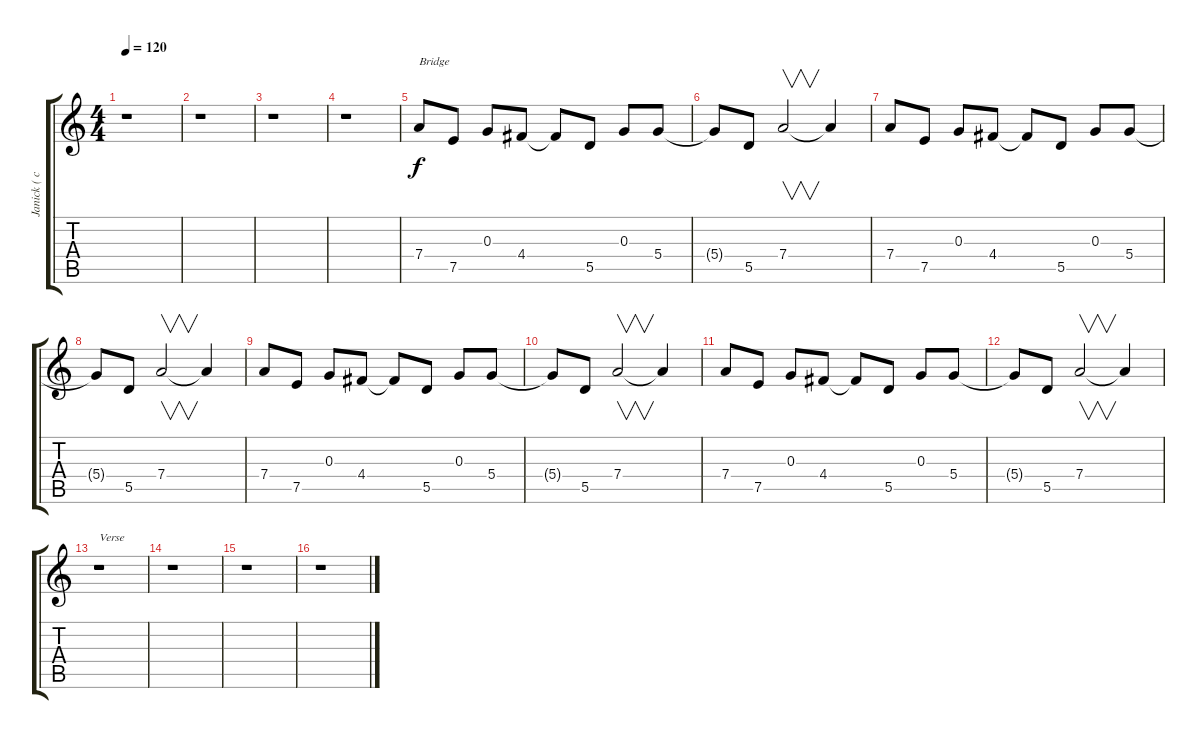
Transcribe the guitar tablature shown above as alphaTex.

\track ("Janick ( clean )" "Janick ( c") {instrument electricguitarclean}
\staff {score tabs}
\tuning (E4 B3 G3 D3 A2 E2) {hide}
\ts (4 4)
\tempo 120
\clef g2
\ks c
r.1{dy f} |
r.1 |
r.1 |
r.1 |
7.4.8{txt "Bridge"} 7.5.8 0.3.8 4.4.8 4.4{t}.8 5.5.8 0.3.8 5.4.8 |
5.4{t}.8 5.5.8 7.4.2{v} 7.4{t}.4 |
7.4.8 7.5.8 0.3.8 4.4.8 4.4{t}.8 5.5.8 0.3.8 5.4.8 |
5.4{t}.8 5.5.8 7.4.2{v} 7.4{t}.4 |
7.4.8 7.5.8 0.3.8 4.4.8 4.4{t}.8 5.5.8 0.3.8 5.4.8 |
5.4{t}.8 5.5.8 7.4.2{v} 7.4{t}.4 |
7.4.8 7.5.8 0.3.8 4.4.8 4.4{t}.8 5.5.8 0.3.8 5.4.8 |
5.4{t}.8 5.5.8 7.4.2{v} 7.4{t}.4 |
r.1{txt "Verse"} |
r.1 |
r.1 |
r.1
